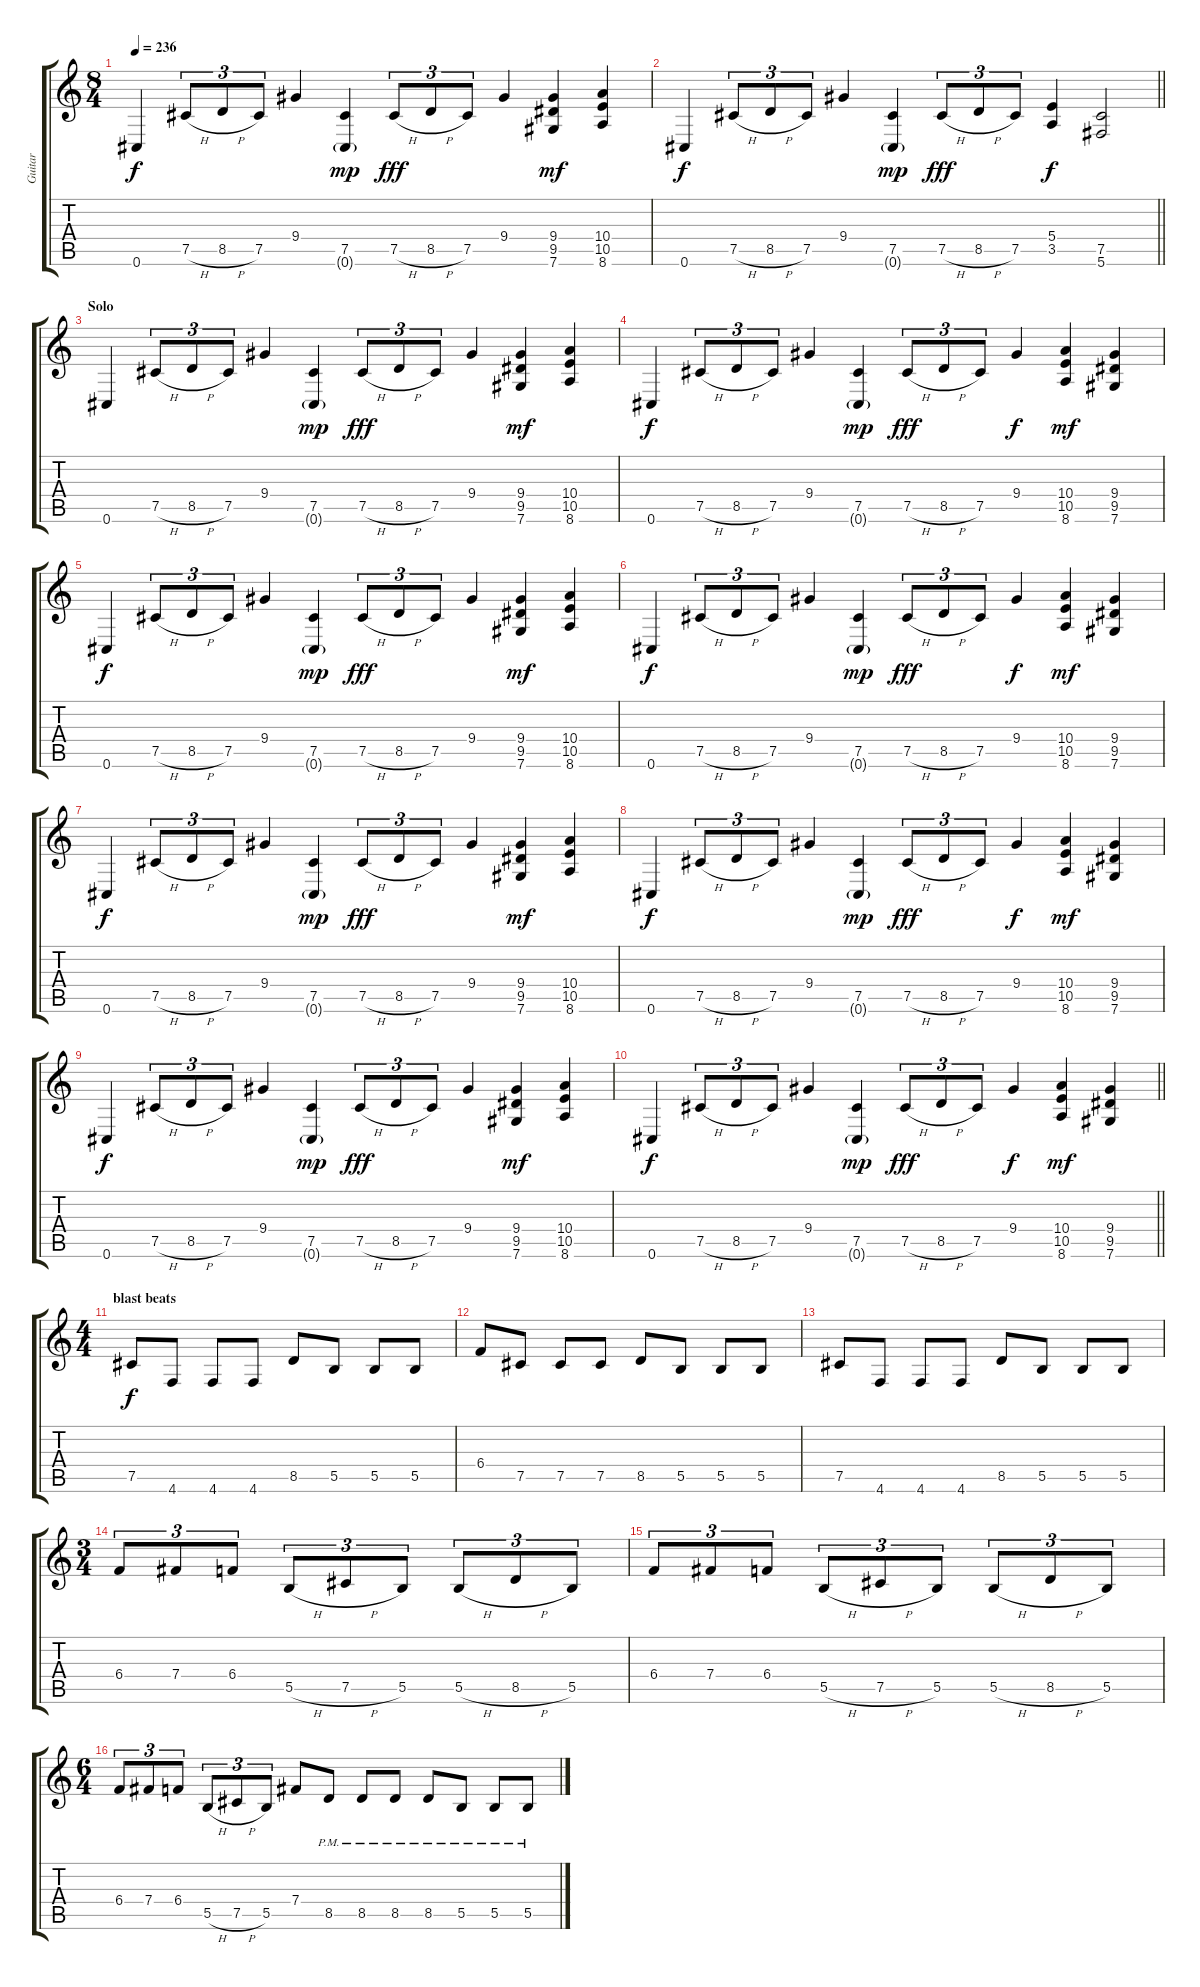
\track ("Guitar" "Guitar") {instrument distortionguitar}
\staff {score tabs}
\tuning (Db4 Ab3 E3 B2 Gb2 Db2) {hide}
\ts (8 4)
\tempo 236
\clef g2
\ks c
0.6.4{dy f} 7.5{h}.8{tu (3 2)} 8.5{h}.8{tu (3 2)} 7.5.8{tu (3 2)} 9.4.4 (7.5 0.6{g}).4{dy mp} 7.5{h}.8{tu (3 2) dy fff} 8.5{h}.8{tu (3 2)} 7.5.8{tu (3 2)} 9.4.4 (9.4 9.5 7.6).4{dy mf} (10.4 10.5 8.6).4 |
\barLineRight lightlight
0.6.4{dy f} 7.5{h}.8{tu (3 2)} 8.5{h}.8{tu (3 2)} 7.5.8{tu (3 2)} 9.4.4 (7.5 0.6{g}).4{dy mp} 7.5{h}.8{tu (3 2) dy fff} 8.5{h}.8{tu (3 2)} 7.5.8{tu (3 2)} (5.4 3.5).4{dy f} (7.5 5.6).2 |
\section ("" "Solo")
0.6.4 7.5{h}.8{tu (3 2)} 8.5{h}.8{tu (3 2)} 7.5.8{tu (3 2)} 9.4.4 (7.5 0.6{g}).4{dy mp} 7.5{h}.8{tu (3 2) dy fff} 8.5{h}.8{tu (3 2)} 7.5.8{tu (3 2)} 9.4.4 (9.4 9.5 7.6).4{dy mf} (10.4 10.5 8.6).4 |
0.6.4{dy f} 7.5{h}.8{tu (3 2)} 8.5{h}.8{tu (3 2)} 7.5.8{tu (3 2)} 9.4.4 (7.5 0.6{g}).4{dy mp} 7.5{h}.8{tu (3 2) dy fff} 8.5{h}.8{tu (3 2)} 7.5.8{tu (3 2)} 9.4.4{dy f} (10.4 10.5 8.6).4{dy mf} (9.4 9.5 7.6).4 |
0.6.4{dy f} 7.5{h}.8{tu (3 2)} 8.5{h}.8{tu (3 2)} 7.5.8{tu (3 2)} 9.4.4 (7.5 0.6{g}).4{dy mp} 7.5{h}.8{tu (3 2) dy fff} 8.5{h}.8{tu (3 2)} 7.5.8{tu (3 2)} 9.4.4 (9.4 9.5 7.6).4{dy mf} (10.4 10.5 8.6).4 |
0.6.4{dy f} 7.5{h}.8{tu (3 2)} 8.5{h}.8{tu (3 2)} 7.5.8{tu (3 2)} 9.4.4 (7.5 0.6{g}).4{dy mp} 7.5{h}.8{tu (3 2) dy fff} 8.5{h}.8{tu (3 2)} 7.5.8{tu (3 2)} 9.4.4{dy f} (10.4 10.5 8.6).4{dy mf} (9.4 9.5 7.6).4 |
0.6.4{dy f} 7.5{h}.8{tu (3 2)} 8.5{h}.8{tu (3 2)} 7.5.8{tu (3 2)} 9.4.4 (7.5 0.6{g}).4{dy mp} 7.5{h}.8{tu (3 2) dy fff} 8.5{h}.8{tu (3 2)} 7.5.8{tu (3 2)} 9.4.4 (9.4 9.5 7.6).4{dy mf} (10.4 10.5 8.6).4 |
0.6.4{dy f} 7.5{h}.8{tu (3 2)} 8.5{h}.8{tu (3 2)} 7.5.8{tu (3 2)} 9.4.4 (7.5 0.6{g}).4{dy mp} 7.5{h}.8{tu (3 2) dy fff} 8.5{h}.8{tu (3 2)} 7.5.8{tu (3 2)} 9.4.4{dy f} (10.4 10.5 8.6).4{dy mf} (9.4 9.5 7.6).4 |
0.6.4{dy f} 7.5{h}.8{tu (3 2)} 8.5{h}.8{tu (3 2)} 7.5.8{tu (3 2)} 9.4.4 (7.5 0.6{g}).4{dy mp} 7.5{h}.8{tu (3 2) dy fff} 8.5{h}.8{tu (3 2)} 7.5.8{tu (3 2)} 9.4.4 (9.4 9.5 7.6).4{dy mf} (10.4 10.5 8.6).4 |
\barLineRight lightlight
0.6.4{dy f} 7.5{h}.8{tu (3 2)} 8.5{h}.8{tu (3 2)} 7.5.8{tu (3 2)} 9.4.4 (7.5 0.6{g}).4{dy mp} 7.5{h}.8{tu (3 2) dy fff} 8.5{h}.8{tu (3 2)} 7.5.8{tu (3 2)} 9.4.4{dy f} (10.4 10.5 8.6).4{dy mf} (9.4 9.5 7.6).4 |
\ts (4 4)
\section ("" "blast beats")
7.5.8{dy f volume 16} 4.6.8 4.6.8 4.6.8 8.5.8 5.5.8 5.5.8 5.5.8 |
6.4.8 7.5.8 7.5.8 7.5.8 8.5.8 5.5.8 5.5.8 5.5.8 |
7.5.8 4.6.8 4.6.8 4.6.8 8.5.8 5.5.8 5.5.8 5.5.8 |
\ts (3 4)
6.4.8{tu (3 2)} 7.4.8{tu (3 2)} 6.4.8{tu (3 2)} 5.5{h}.8{tu (3 2)} 7.5{h}.8{tu (3 2)} 5.5.8{tu (3 2)} 5.5{h}.8{tu (3 2)} 8.5{h}.8{tu (3 2)} 5.5.8{tu (3 2)} |
6.4.8{tu (3 2)} 7.4.8{tu (3 2)} 6.4.8{tu (3 2)} 5.5{h}.8{tu (3 2)} 7.5{h}.8{tu (3 2)} 5.5.8{tu (3 2)} 5.5{h}.8{tu (3 2)} 8.5{h}.8{tu (3 2)} 5.5.8{tu (3 2)} |
\ts (6 4)
6.4.8{tu (3 2)} 7.4.8{tu (3 2)} 6.4.8{tu (3 2)} 5.5{h}.8{tu (3 2)} 7.5{h}.8{tu (3 2)} 5.5.8{tu (3 2)} 7.4.8 8.5{pm}.8 8.5{pm}.8 8.5{pm}.8 8.5{pm}.8 5.5{pm}.8 5.5{pm}.8 5.5{pm}.8
